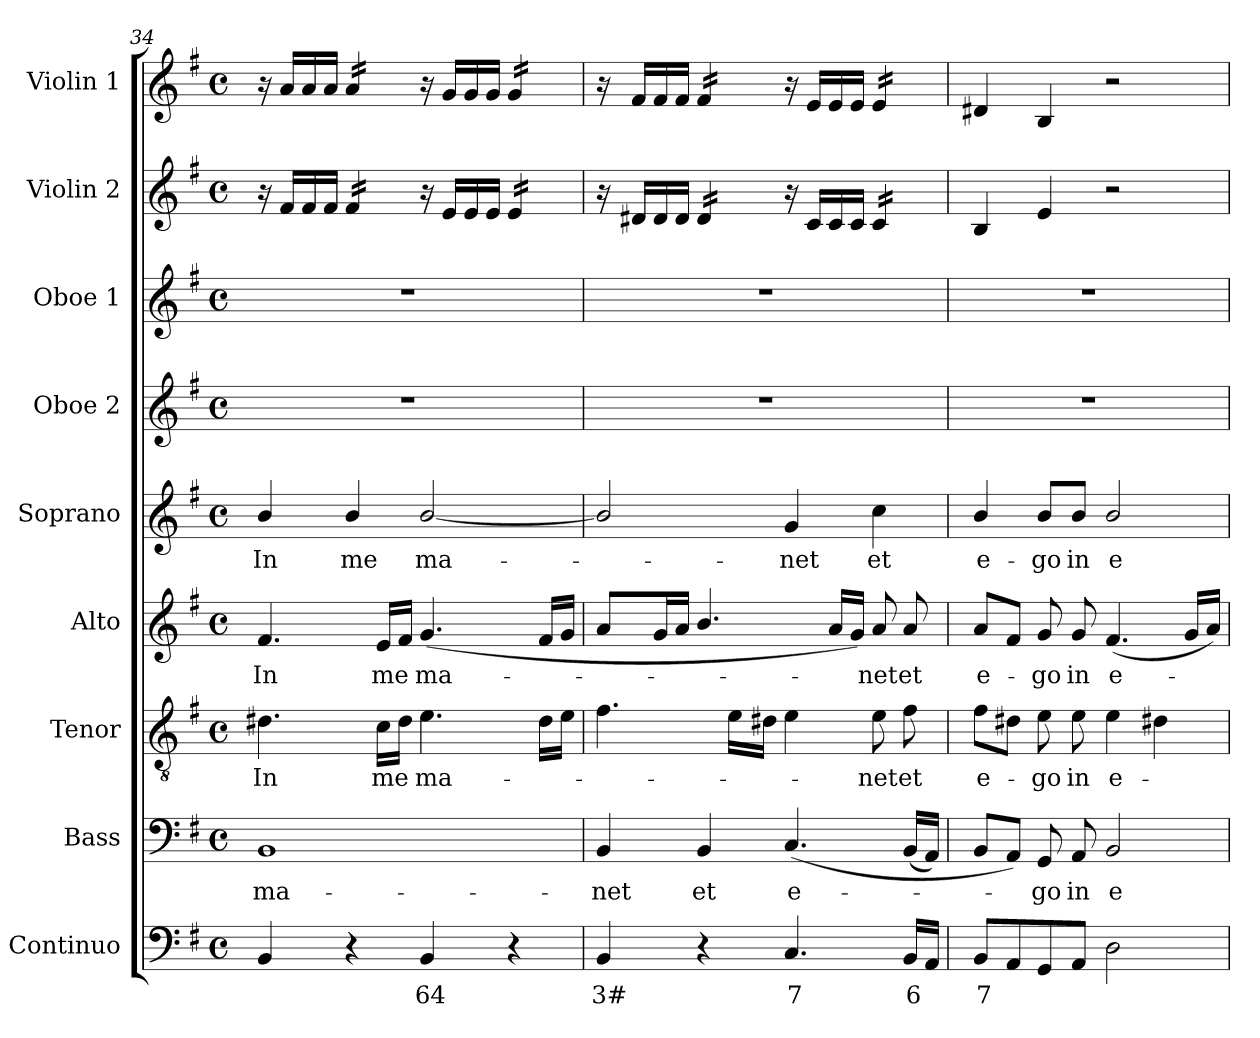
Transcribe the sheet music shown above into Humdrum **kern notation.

**kern	**text	**kern	**text	**kern	**text	**kern	**text	**kern	**text	**kern	**kern	**kern	**kern
*part9	*part9	*part8	*part8	*part7	*part7	*part6	*part6	*part5	*part5	*part4	*part3	*part2	*part1
*staff9	*staff9	*staff8	*staff8	*staff7	*staff7	*staff6	*staff6	*staff5	*staff5	*staff4	*staff3	*staff2	*staff1
*I"Continuo	*	*I"Bass	*	*I"Tenor	*	*I"Alto	*	*I"Soprano	*	*I"Oboe 2	*I"Oboe 1	*I"Violin 2	*I"Violin 1
*I'Cont.	*	*I'B.	*	*I'T.	*	*I'A.	*	*I'S.	*	*I'Ob. 2	*I'Ob. 1	*I'Vln. 2	*I'Vln. 1
*clefF4	*	*clefF4	*	*clefGv2	*	*clefG2	*	*clefG2	*	*clefG2	*clefG2	*clefG2	*clefG2
*	*	*	*	*ITrd7c12	*	*	*	*	*	*	*	*	*
*k[f#]	*	*k[f#]	*	*k[f#]	*	*k[f#]	*	*k[f#]	*	*k[f#]	*k[f#]	*k[f#]	*k[f#]
*G:	*	*G:	*	*G:	*	*G:	*	*G:	*	*G:	*G:	*G:	*G:
*M4/4	*	*M4/4	*	*M4/4	*	*M4/4	*	*M4/4	*	*M4/4	*M4/4	*M4/4	*M4/4
*met(c)	*	*met(c)	*	*met(c)	*	*met(c)	*	*met(c)	*	*met(c)	*met(c)	*met(c)	*met(c)
=34	=34	=34	=34	=34	=34	=34	=34	=34	=34	=34	=34	=34	=34
!	!	!	!LO:LY:b:color=#000000	!	!	!	!	!	!	!	!	!	!
!	!	!	!	!	!LO:LY:b:color=#000000	!	!	!	!	!	!	!	!
!	!	!	!	!	!	!	!LO:LY:b:color=#000000	!	!	!	!	!	!
!	!	!	!	!	!	!	!	!	!LO:LY:b:color=#000000	!	!	!	!
4BBi/	.	1BBi	ma-	4.D#Xi\	In	4.f#i/	In	4bi/	In	1r	1r	16r	16r
.	.	.	.	.	.	.	.	.	.	.	.	16f#i/LL	16ai/LL
.	.	.	.	.	.	.	.	.	.	.	.	16f#i/	16ai/
.	.	.	.	.	.	.	.	.	.	.	.	16f#i/JJ	16ai/JJ
!	!	!	!	!	!	!	!	!	!LO:LY:b:color=#000000	!	!	!	!
*	*	*	*	*	*	*	*	*	*	*	*	*tremolo	*
*	*	*	*	*	*	*	*	*	*	*	*	*	*tremolo
4r	.	.	.	.	.	.	.	4bi/	me	.	.	16f#i/LL	16ai/LL
.	.	.	.	.	.	.	.	.	.	.	.	16f#i/	16ai/
!	!	!	!	!	!LO:LY:b:color=#000000	!	!	!	!	!	!	!	!
!	!	!	!	!	!	!	!LO:LY:b:color=#000000	!	!	!	!	!	!
.	.	.	.	16Ci\LL	me	16ei/LL	me	.	.	.	.	16f#i/	16ai/
.	.	.	.	16D#i\JJ	.	16f#i/JJ	.	.	.	.	.	16f#i/JJ	16ai/JJ
*	*	*	*	*	*	*	*	*	*	*	*	*	*Xtremolo
*	*	*	*	*	*	*	*	*	*	*	*	*Xtremolo	*
!	!LO:LY:b:color=#000000	!	!	!	!	!	!	!	!	!	!	!	!
!	!	!	!	!	!LO:LY:b:color=#000000	!	!	!	!	!	!	!	!
!	!	!	!	!	!	!	!LO:LY:b:color=#000000	!	!	!	!	!	!
!	!	!	!	!	!	!	!	!	!LO:LY:b:color=#000000	!	!	!	!
4BBi/	64	.	.	4.Ei\	ma-	(4.gi/	ma-	[<2bi/	ma-	.	.	16r	16r
.	.	.	.	.	.	.	.	.	.	.	.	16ei/LL	16gi/LL
.	.	.	.	.	.	.	.	.	.	.	.	16ei/	16gi/
.	.	.	.	.	.	.	.	.	.	.	.	16ei/JJ	16gi/JJ
*	*	*	*	*	*	*	*	*	*	*	*	*tremolo	*
*	*	*	*	*	*	*	*	*	*	*	*	*	*tremolo
4r	.	.	.	.	.	.	.	.	.	.	.	16ei/LL	16gi/LL
.	.	.	.	.	.	.	.	.	.	.	.	16ei/	16gi/
.	.	.	.	16D#i\LL	.	16f#i/LL	.	.	.	.	.	16ei/	16gi/
.	.	.	.	16Ei\JJ	.	16gi/JJ	.	.	.	.	.	16ei/JJ	16gi/JJ
*	*	*	*	*	*	*	*	*	*	*	*	*	*Xtremolo
*	*	*	*	*	*	*	*	*	*	*	*	*Xtremolo	*
=35	=35	=35	=35	=35	=35	=35	=35	=35	=35	=35	=35	=35	=35
!	!LO:LY:b:color=#000000	!	!	!	!	!	!	!	!	!	!	!	!
!	!	!	!LO:LY:b:color=#000000	!	!	!	!	!	!	!	!	!	!
4BBi/	3#	4BBi/	-net	4.F#i\	.	8ai/L	.	2bi/]	.	1r	1r	16r	16r
.	.	.	.	.	.	.	.	.	.	.	.	16d#Xi/LL	16f#i/LL
.	.	.	.	.	.	16gi/L	.	.	.	.	.	16d#i/	16f#i/
.	.	.	.	.	.	16ai/JJ	.	.	.	.	.	16d#i/JJ	16f#i/JJ
!	!	!	!LO:LY:b:color=#000000	!	!	!	!	!	!	!	!	!	!
*	*	*	*	*	*	*	*	*	*	*	*	*tremolo	*
*	*	*	*	*	*	*	*	*	*	*	*	*	*tremolo
4r	.	4BBi/	et	.	.	4.bi/	.	.	.	.	.	16d#i/LL	16f#i/LL
.	.	.	.	.	.	.	.	.	.	.	.	16d#i/	16f#i/
.	.	.	.	16Ei\LL	.	.	.	.	.	.	.	16d#i/	16f#i/
.	.	.	.	16D#Xi\JJ	.	.	.	.	.	.	.	16d#i/JJ	16f#i/JJ
*	*	*	*	*	*	*	*	*	*	*	*	*	*Xtremolo
*	*	*	*	*	*	*	*	*	*	*	*	*Xtremolo	*
!	!LO:LY:b:color=#000000	!	!	!	!	!	!	!	!	!	!	!	!
!	!	!	!LO:LY:b:color=#000000	!	!	!	!	!	!	!	!	!	!
!	!	!	!	!	!	!	!	!	!LO:LY:b:color=#000000	!	!	!	!
4.Ci/	7	(4.Ci/	e-	4Ei\	.	.	.	4gi/	-net	.	.	16r	16r
.	.	.	.	.	.	.	.	.	.	.	.	16ci/LL	16ei/LL
.	.	.	.	.	.	16ai/LL	.	.	.	.	.	16ci/	16ei/
.	.	.	.	.	.	16gi/JJ)	.	.	.	.	.	16ci/JJ	16ei/JJ
!	!	!	!	!	!LO:LY:b:color=#000000	!	!	!	!	!	!	!	!
!	!	!	!	!	!	!	!LO:LY:b:color=#000000	!	!	!	!	!	!
!	!	!	!	!	!	!	!	!	!LO:LY:b:color=#000000	!	!	!	!
*	*	*	*	*	*	*	*	*	*	*	*	*tremolo	*
*	*	*	*	*	*	*	*	*	*	*	*	*	*tremolo
.	.	.	.	8Ei\	-net	8ai/	-net	4cci\	et	.	.	16ci/LL	16ei/LL
.	.	.	.	.	.	.	.	.	.	.	.	16ci/	16ei/
!	!LO:LY:b:color=#000000	!	!	!	!	!	!	!	!	!	!	!	!
!	!	!	!	!	!LO:LY:b:color=#000000	!	!	!	!	!	!	!	!
!	!	!	!	!	!	!	!LO:LY:b:color=#000000	!	!	!	!	!	!
16BBi/LL	6	(16BBi/LL	.	8F#i\	et	8ai/	et	.	.	.	.	16ci/	16ei/
16AAi/JJ	.	16AAi/JJ)	.	.	.	.	.	.	.	.	.	16ci/JJ	16ei/JJ
*	*	*	*	*	*	*	*	*	*	*	*	*	*Xtremolo
*	*	*	*	*	*	*	*	*	*	*	*	*Xtremolo	*
=36	=36	=36	=36	=36	=36	=36	=36	=36	=36	=36	=36	=36	=36
!	!LO:LY:b:color=#000000	!	!	!	!	!	!	!	!	!	!	!	!
!	!	!	!	!	!LO:LY:b:color=#000000	!	!	!	!	!	!	!	!
!	!	!	!	!	!	!	!LO:LY:b:color=#000000	!	!	!	!	!	!
!	!	!	!	!	!	!	!	!	!LO:LY:b:color=#000000	!	!	!	!
8BBi/L	7	8BBi/L	.	8F#i\L	e-	8ai/L	e-	4bi/	e-	1r	1r	4Bi/	4d#Xi/
8AAi/	.	8AAi/J)	.	8D#Xi\J	.	8f#i/J	.	.	.	.	.	.	.
!	!	!	!LO:LY:b:color=#000000	!	!	!	!	!	!	!	!	!	!
!	!	!	!	!	!LO:LY:b:color=#000000	!	!	!	!	!	!	!	!
!	!	!	!	!	!	!	!LO:LY:b:color=#000000	!	!	!	!	!	!
!	!	!	!	!	!	!	!	!	!LO:LY:b:color=#000000	!	!	!	!
8GGi/	.	8GGi/	-go	8Ei\	-go	8gi/	-go	8bi/L	-go	.	.	4ei/	4Bi/
!	!	!	!LO:LY:b:color=#000000	!	!	!	!	!	!	!	!	!	!
!	!	!	!	!	!LO:LY:b:color=#000000	!	!	!	!	!	!	!	!
!	!	!	!	!	!	!	!LO:LY:b:color=#000000	!	!	!	!	!	!
!	!	!	!	!	!	!	!	!	!LO:LY:b:color=#000000	!	!	!	!
8AAi/J	.	8AAi/	in	8Ei\	in	8gi/	in	8bi/J	in	.	.	.	.
!	!	!	!LO:LY:b:color=#000000	!	!	!	!	!	!	!	!	!	!
!	!	!	!	!	!LO:LY:b:color=#000000	!	!	!	!	!	!	!	!
!	!	!	!	!	!	!	!LO:LY:b:color=#000000	!	!	!	!	!	!
!	!	!	!	!	!	!	!	!	!LO:LY:b:color=#000000	!	!	!	!
2Di\	.	2BBi/	e-	4Ei\	e-	(4.f#i/	e-	2bi/	e-	.	.	2r	2r
.	.	.	.	4D#Xi\	.	.	.	.	.	.	.	.	.
.	.	.	.	.	.	16gi/LL	.	.	.	.	.	.	.
.	.	.	.	.	.	16ai/JJ)	.	.	.	.	.	.	.
=	=	=	=	=	=	=	=	=	=	=	=	=	=
*-	*-	*-	*-	*-	*-	*-	*-	*-	*-	*-	*-	*-	*-
